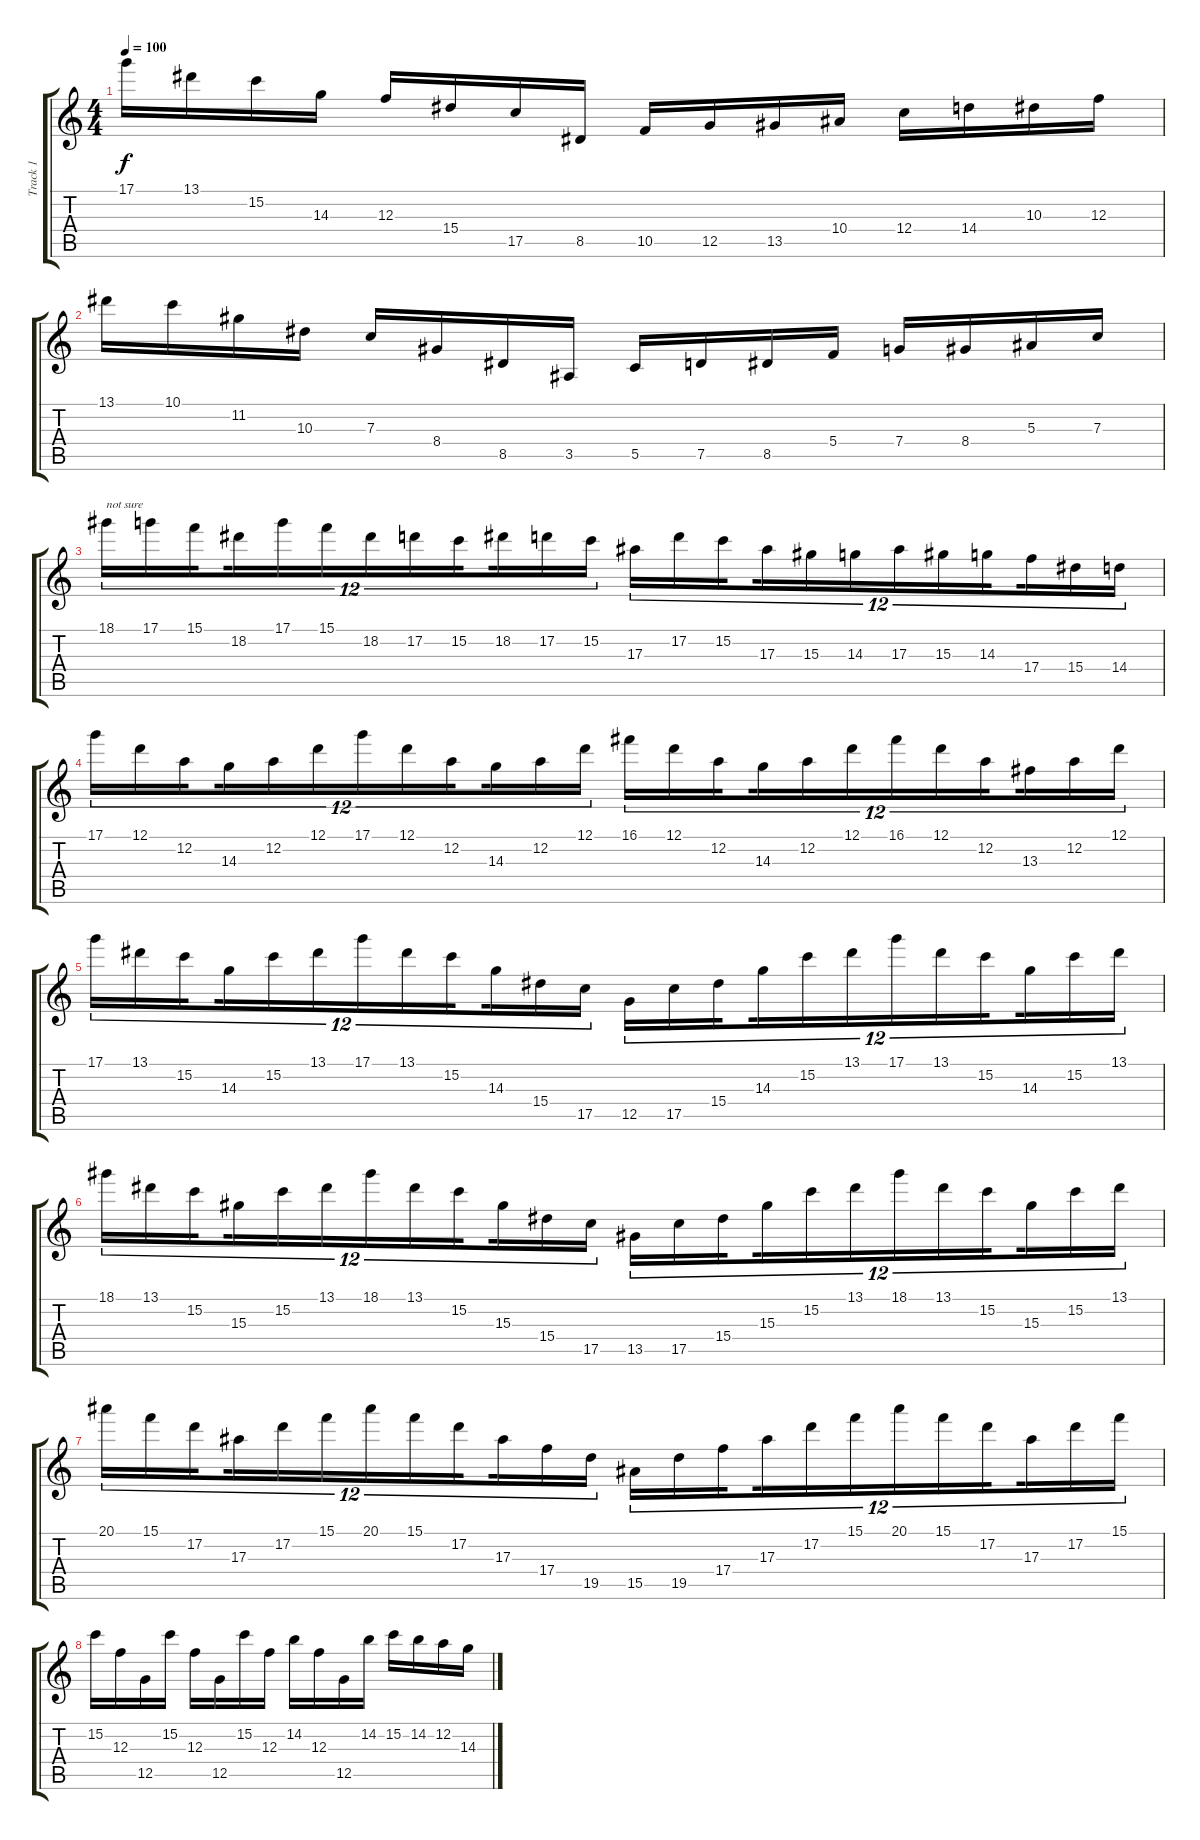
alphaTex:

\track ("Track 1" "Track 1") {instrument distortionguitar}
\staff {score tabs}
\tuning (D4 A3 F3 C3 G2 C2) {hide}
\ts (4 4)
\tempo 100
\clef g2
\ks c
17.1.16{dy f} 13.1.16 15.2.16 14.3.16 12.3.16 15.4.16 17.5.16 8.5.16 10.5.16 12.5.16 13.5.16 10.4.16 12.4.16 14.4.16 10.3.16 12.3.16 |
13.1.16 10.1.16 11.2.16 10.3.16 7.3.16 8.4.16 8.5.16 3.5.16 5.5.16 7.5.16 8.5.16 5.4.16 7.4.16 8.4.16 5.3.16 7.3.16 |
18.1.16{tu (12 8) txt "not sure"} 17.1.16{tu (12 8)} 15.1.16{tu (12 8) beam splitsecondary} 18.2.16{tu (12 8)} 17.1.16{tu (12 8)} 15.1.16{tu (12 8)} 18.2.16{tu (12 8)} 17.2.16{tu (12 8)} 15.2.16{tu (12 8) beam splitsecondary} 18.2.16{tu (12 8)} 17.2.16{tu (12 8)} 15.2.16{tu (12 8)} 17.3.16{tu (12 8)} 17.2.16{tu (12 8)} 15.2.16{tu (12 8) beam splitsecondary} 17.3.16{tu (12 8)} 15.3.16{tu (12 8)} 14.3.16{tu (12 8)} 17.3.16{tu (12 8)} 15.3.16{tu (12 8)} 14.3.16{tu (12 8) beam splitsecondary} 17.4.16{tu (12 8)} 15.4.16{tu (12 8)} 14.4.16{tu (12 8)} |
17.1.16{tu (12 8)} 12.1.16{tu (12 8)} 12.2.16{tu (12 8) beam splitsecondary} 14.3.16{tu (12 8)} 12.2.16{tu (12 8)} 12.1.16{tu (12 8)} 17.1.16{tu (12 8)} 12.1.16{tu (12 8)} 12.2.16{tu (12 8) beam splitsecondary} 14.3.16{tu (12 8)} 12.2.16{tu (12 8)} 12.1.16{tu (12 8)} 16.1.16{tu (12 8)} 12.1.16{tu (12 8)} 12.2.16{tu (12 8) beam splitsecondary} 14.3.16{tu (12 8)} 12.2.16{tu (12 8)} 12.1.16{tu (12 8)} 16.1.16{tu (12 8)} 12.1.16{tu (12 8)} 12.2.16{tu (12 8) beam splitsecondary} 13.3.16{tu (12 8)} 12.2.16{tu (12 8)} 12.1.16{tu (12 8)} |
17.1.16{tu (12 8)} 13.1.16{tu (12 8)} 15.2.16{tu (12 8) beam splitsecondary} 14.3.16{tu (12 8)} 15.2.16{tu (12 8)} 13.1.16{tu (12 8)} 17.1.16{tu (12 8)} 13.1.16{tu (12 8)} 15.2.16{tu (12 8) beam splitsecondary} 14.3.16{tu (12 8)} 15.4.16{tu (12 8)} 17.5.16{tu (12 8)} 12.5.16{tu (12 8)} 17.5.16{tu (12 8)} 15.4.16{tu (12 8) beam splitsecondary} 14.3.16{tu (12 8)} 15.2.16{tu (12 8)} 13.1.16{tu (12 8)} 17.1.16{tu (12 8)} 13.1.16{tu (12 8)} 15.2.16{tu (12 8) beam splitsecondary} 14.3.16{tu (12 8)} 15.2.16{tu (12 8)} 13.1.16{tu (12 8)} |
18.1.16{tu (12 8)} 13.1.16{tu (12 8)} 15.2.16{tu (12 8) beam splitsecondary} 15.3.16{tu (12 8)} 15.2.16{tu (12 8)} 13.1.16{tu (12 8)} 18.1.16{tu (12 8)} 13.1.16{tu (12 8)} 15.2.16{tu (12 8) beam splitsecondary} 15.3.16{tu (12 8)} 15.4.16{tu (12 8)} 17.5.16{tu (12 8)} 13.5.16{tu (12 8)} 17.5.16{tu (12 8)} 15.4.16{tu (12 8) beam splitsecondary} 15.3.16{tu (12 8)} 15.2.16{tu (12 8)} 13.1.16{tu (12 8)} 18.1.16{tu (12 8)} 13.1.16{tu (12 8)} 15.2.16{tu (12 8) beam splitsecondary} 15.3.16{tu (12 8)} 15.2.16{tu (12 8)} 13.1.16{tu (12 8)} |
20.1.16{tu (12 8)} 15.1.16{tu (12 8)} 17.2.16{tu (12 8) beam splitsecondary} 17.3.16{tu (12 8)} 17.2.16{tu (12 8)} 15.1.16{tu (12 8)} 20.1.16{tu (12 8)} 15.1.16{tu (12 8)} 17.2.16{tu (12 8) beam splitsecondary} 17.3.16{tu (12 8)} 17.4.16{tu (12 8)} 19.5.16{tu (12 8)} 15.5.16{tu (12 8)} 19.5.16{tu (12 8)} 17.4.16{tu (12 8) beam splitsecondary} 17.3.16{tu (12 8)} 17.2.16{tu (12 8)} 15.1.16{tu (12 8)} 20.1.16{tu (12 8)} 15.1.16{tu (12 8)} 17.2.16{tu (12 8) beam splitsecondary} 17.3.16{tu (12 8)} 17.2.16{tu (12 8)} 15.1.16{tu (12 8)} |
15.2.16 12.3.16 12.5.16 15.2.16 12.3.16 12.5.16 15.2.16 12.3.16 14.2.16 12.3.16 12.5.16 14.2.16 15.2.16 14.2.16 12.2.16 14.3.16
